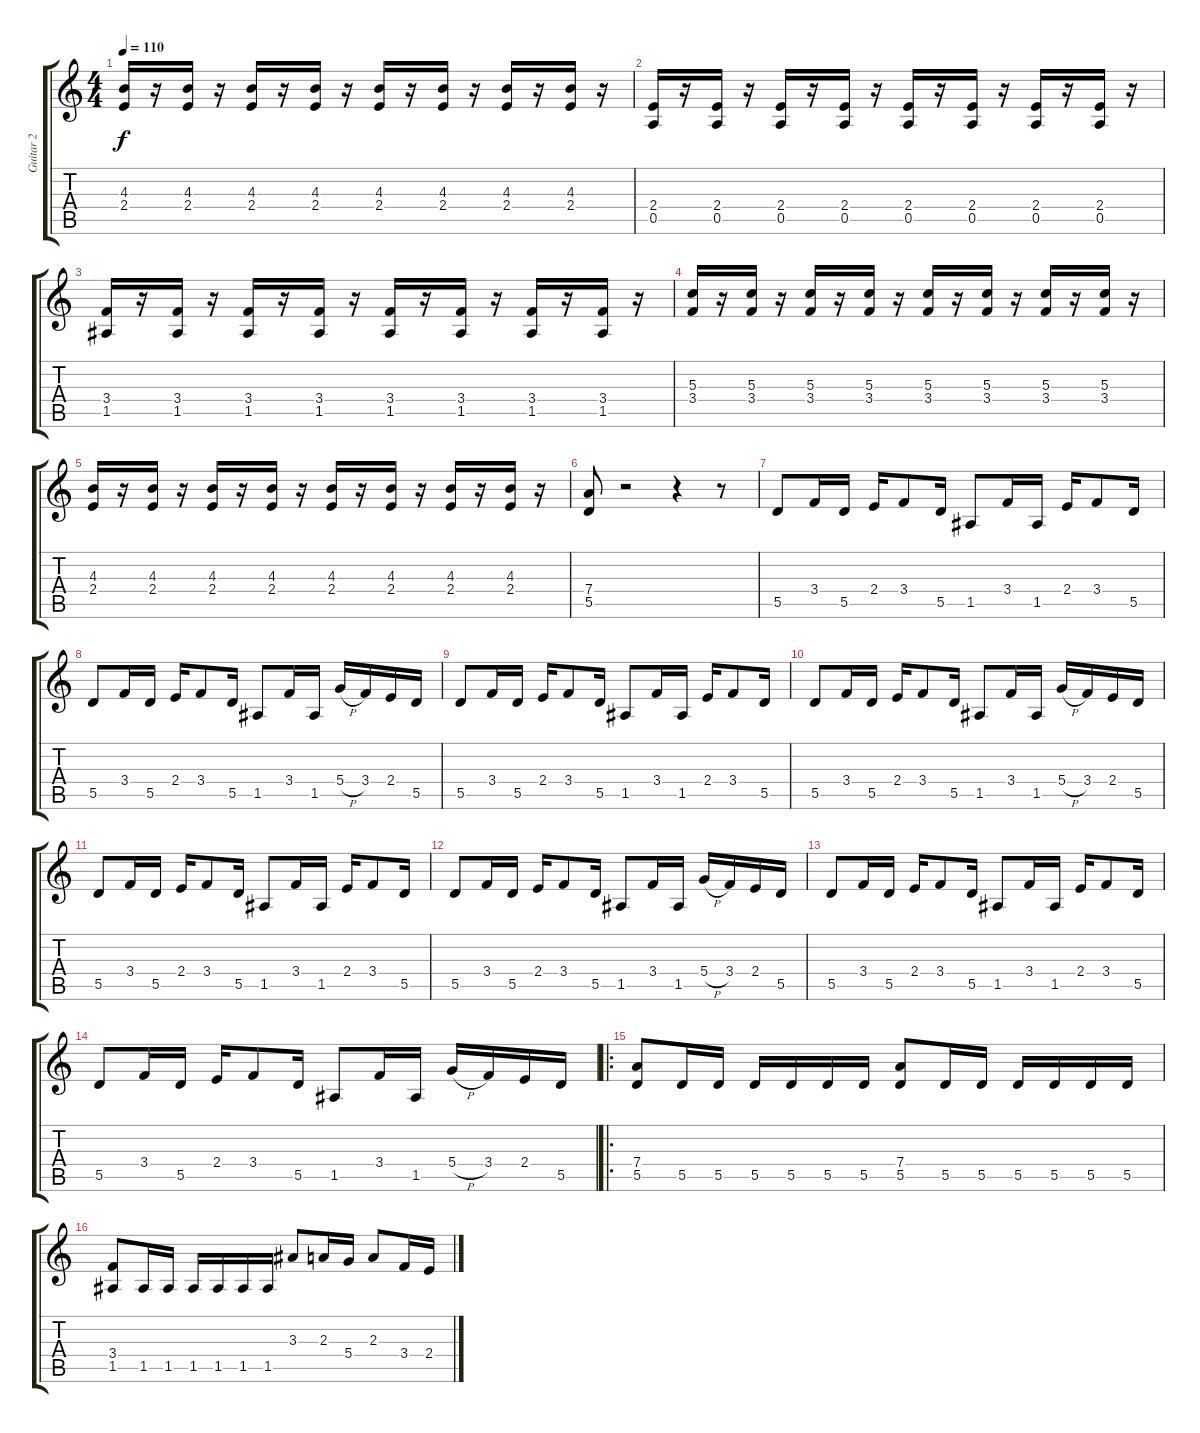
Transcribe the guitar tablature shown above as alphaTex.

\track ("Guitar 2" "Guitar 2") {instrument overdrivenguitar}
\staff {score tabs}
\tuning (E4 B3 G3 D3 A2 D2) {hide}
\ts (4 4)
\tempo 110
\clef g2
\ks c
(4.3 2.4).16{dy f} r.16 (4.3 2.4).16 r.16 (4.3 2.4).16 r.16 (4.3 2.4).16 r.16 (4.3 2.4).16 r.16 (4.3 2.4).16 r.16 (4.3 2.4).16 r.16 (4.3 2.4).16 r.16 |
(2.4 0.5).16 r.16 (2.4 0.5).16 r.16 (2.4 0.5).16 r.16 (2.4 0.5).16 r.16 (2.4 0.5).16 r.16 (2.4 0.5).16 r.16 (2.4 0.5).16 r.16 (2.4 0.5).16 r.16 |
(3.4 1.5).16 r.16 (3.4 1.5).16 r.16 (3.4 1.5).16 r.16 (3.4 1.5).16 r.16 (3.4 1.5).16 r.16 (3.4 1.5).16 r.16 (3.4 1.5).16 r.16 (3.4 1.5).16 r.16 |
(5.3 3.4).16 r.16 (5.3 3.4).16 r.16 (5.3 3.4).16 r.16 (5.3 3.4).16 r.16 (5.3 3.4).16 r.16 (5.3 3.4).16 r.16 (5.3 3.4).16 r.16 (5.3 3.4).16 r.16 |
(4.3 2.4).16 r.16 (4.3 2.4).16 r.16 (4.3 2.4).16 r.16 (4.3 2.4).16 r.16 (4.3 2.4).16 r.16 (4.3 2.4).16 r.16 (4.3 2.4).16 r.16 (4.3 2.4).16 r.16 |
(7.4 5.5).8 r.2 r.4 r.8 |
5.5.8 3.4.16 5.5.16 2.4.16 3.4.8 5.5.16 1.5.8 3.4.16 1.5.16 2.4.16 3.4.8 5.5.16 |
5.5.8 3.4.16 5.5.16 2.4.16 3.4.8 5.5.16 1.5.8 3.4.16 1.5.16 5.4{h}.16 3.4.16 2.4.16 5.5.16 |
5.5.8 3.4.16 5.5.16 2.4.16 3.4.8 5.5.16 1.5.8 3.4.16 1.5.16 2.4.16 3.4.8 5.5.16 |
5.5.8 3.4.16 5.5.16 2.4.16 3.4.8 5.5.16 1.5.8 3.4.16 1.5.16 5.4{h}.16 3.4.16 2.4.16 5.5.16 |
5.5.8 3.4.16 5.5.16 2.4.16 3.4.8 5.5.16 1.5.8 3.4.16 1.5.16 2.4.16 3.4.8 5.5.16 |
5.5.8 3.4.16 5.5.16 2.4.16 3.4.8 5.5.16 1.5.8 3.4.16 1.5.16 5.4{h}.16 3.4.16 2.4.16 5.5.16 |
5.5.8 3.4.16 5.5.16 2.4.16 3.4.8 5.5.16 1.5.8 3.4.16 1.5.16 2.4.16 3.4.8 5.5.16 |
5.5.8 3.4.16 5.5.16 2.4.16 3.4.8 5.5.16 1.5.8 3.4.16 1.5.16 5.4{h}.16 3.4.16 2.4.16 5.5.16 |
\ro
(7.4 5.5).8 5.5.16 5.5.16 5.5.16 5.5.16 5.5.16 5.5.16 (7.4 5.5).8 5.5.16 5.5.16 5.5.16 5.5.16 5.5.16 5.5.16 |
(3.4 1.5).8 1.5.16 1.5.16 1.5.16 1.5.16 1.5.16 1.5.16 3.3.8 2.3.16 5.4.16 2.3.8 3.4.16 2.4.16
